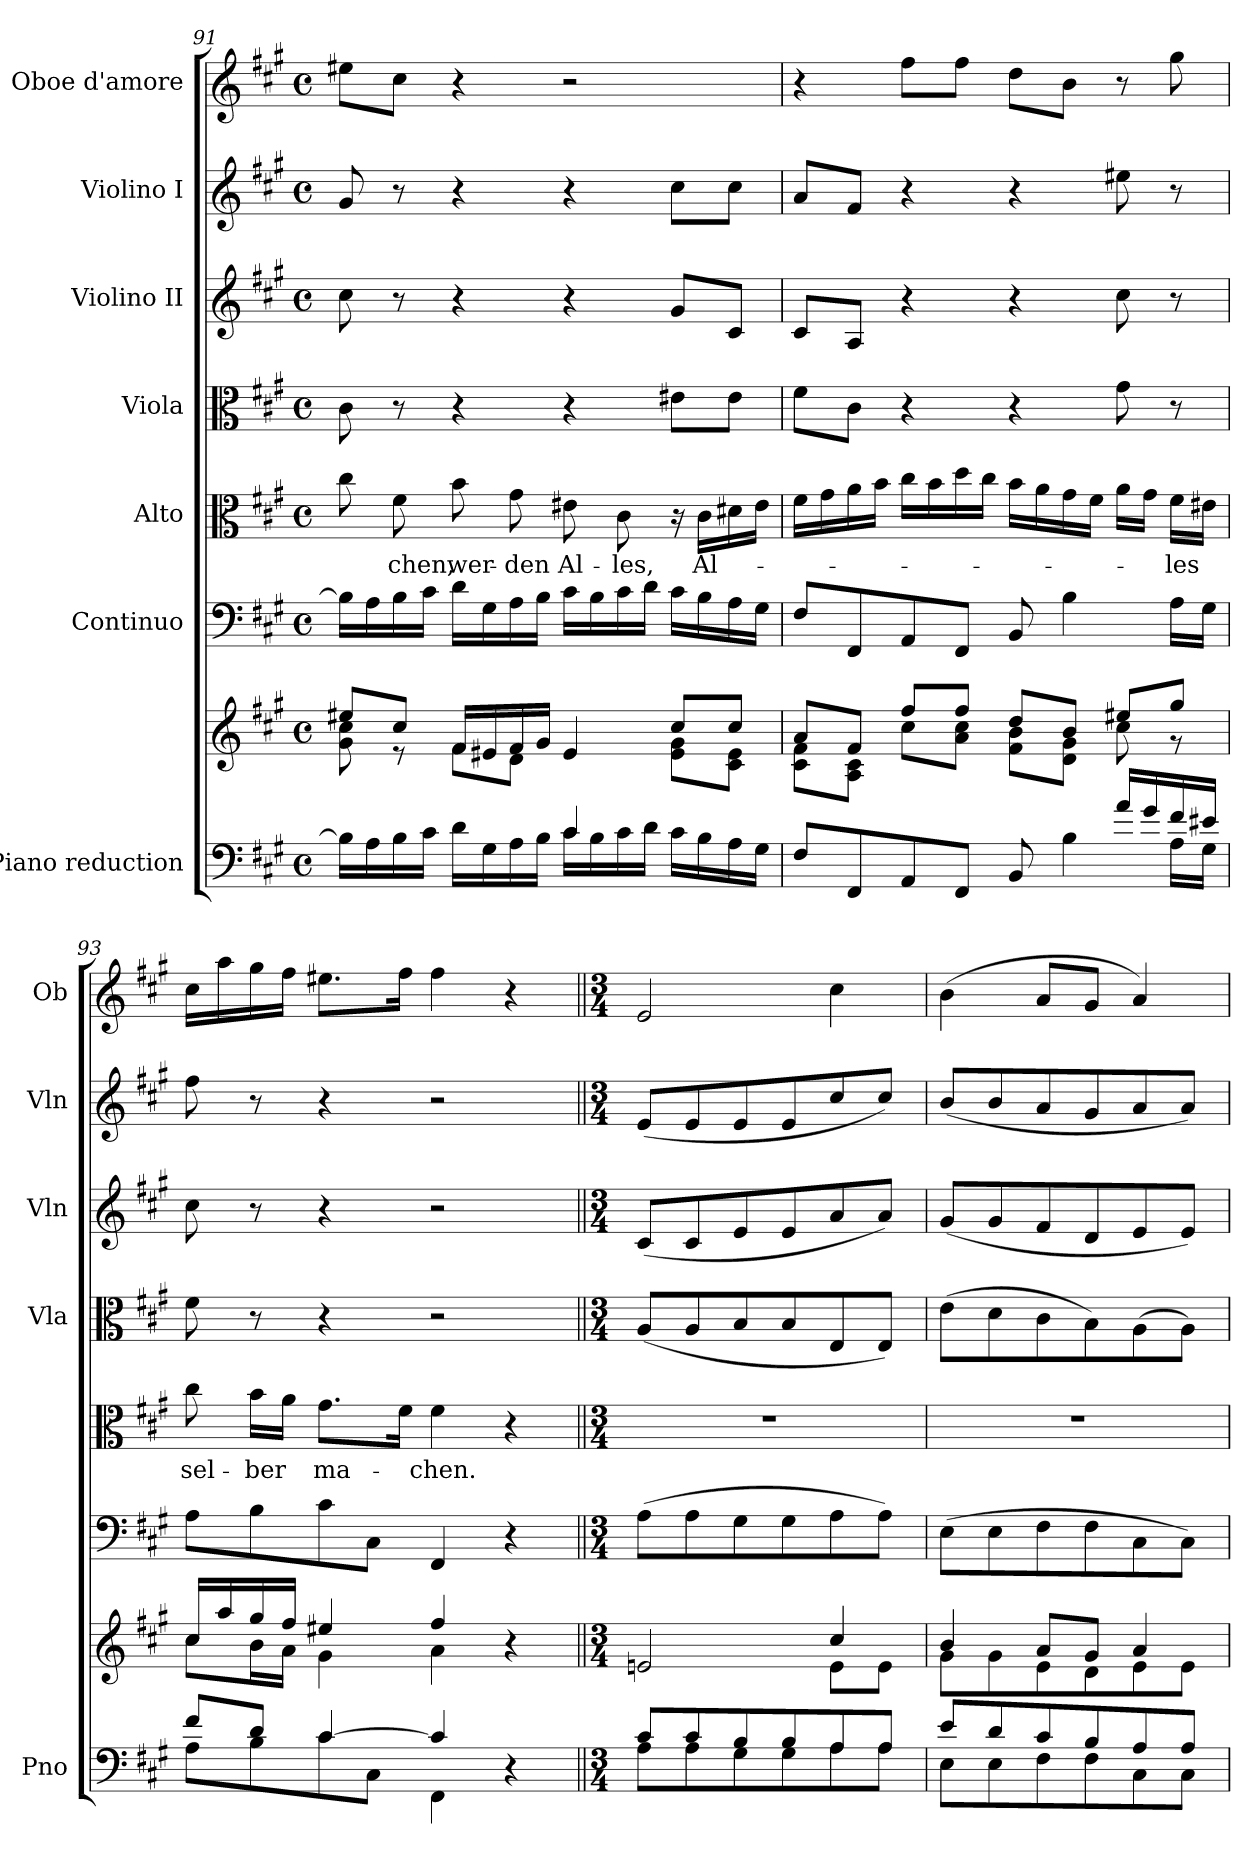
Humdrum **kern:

**kern	**kern	**kern	**kern	**text	**kern	**kern	**kern	**kern
*part7	*part7	*part6	*part5	*part5	*part4	*part3	*part2	*part1
*staff8	*staff7	*staff6	*staff5	*staff5	*staff4	*staff3	*staff2	*staff1
*I"Piano reduction	*	*I"Continuo	*I"Alto	*	*I"Viola	*I"Violino II	*I"Violino I	*I"Oboe d'amore
*I'Pno	*	*	*	*	*I'Vla	*I'Vln	*I'Vln	*I'Ob
*clefF4	*clefG2	*clefF4	*clefC3	*	*clefC3	*clefG2	*clefG2	*clefG2
*k[f#c#g#]	*k[f#c#g#]	*k[f#c#g#]	*k[f#c#g#]	*	*k[f#c#g#]	*k[f#c#g#]	*k[f#c#g#]	*k[f#c#g#]
*M4/4	*M4/4	*M4/4	*M4/4	*	*M4/4	*M4/4	*M4/4	*M4/4
*met(c)	*met(c)	*met(c)	*met(c)	*	*met(c)	*met(c)	*met(c)	*met(c)
=91	=91	=91	=91	=91	=91	=91	=91	=91
*^	*^	*	*	*	*	*	*	*
2ryy	16B\LL]	8ee#X/L	8g#\ 8cc#\	16B\LL]	8cc#\	.	8c#\	8cc#\	8g#/	8ee#X\L
.	16A\	.	.	16A\	.	.	.	.	.	.
!	!	!	!	!	!	!LO:LY:b	!	!	!	!
.	16B\	8cc#/J	8r	16B\	8f#\	-chen,	8r	8r	8r	8cc#\J
.	16c#\JJ	.	.	16c#\JJ	.	.	.	.	.	.
!	!	!	!	!	!	!LO:LY:b	!	!	!	!
.	16d\LL	16f#/LL	8f#\L	16d\LL	8b\	wer-	4r	4r	4r	4r
.	16G#\	16e#X/	.	16G#\	.	.	.	.	.	.
!	!	!	!	!	!	!LO:LY:b	!	!	!	!
.	16A\	16f#/	8d\J	16A\	8g#\	-den	.	.	.	.
.	16B\JJ	16g#/JJ	.	16B\JJ	.	.	.	.	.	.
!	!	!	!	!	!	!LO:LY:b	!	!	!	!
4c#/	16c#\LL	4e#/	4ryy	16c#\LL	8e#X\	Al-	4r	4r	4r	2r
.	16B\	.	.	16B\	.	.	.	.	.	.
!	!	!	!	!	!	!LO:LY:b	!	!	!	!
.	16c#\	.	.	16c#\	8c#\	-les,	.	.	.	.
.	16d\JJ	.	.	16d\JJ	.	.	.	.	.	.
4ryy	16c#\LL	8cc#/L	8e#\ 8g#\L	16c#\LL	16r	.	8e#X\L	8g#/L	8cc#\L	.
!	!	!	!	!	!	!LO:LY:b	!	!	!	!
.	16B\	.	.	16B\	16c#\LL	Al-	.	.	.	.
.	16A\	8cc#/J	8c#\ 8e#\J	16A\	16d#X\	.	8e#\J	8c#/J	8cc#\J	.
.	16G#\JJ	.	.	16G#\JJ	16e#\JJ	.	.	.	.	.
=92	=92	=92	=92	=92	=92	=92	=92	=92	=92	=92
8F#/L	2ryy	8a/L	8c#\ 8f#\L	8F#/L	16f#\LL	.	8f#\L	8c#/L	8a/L	4r
.	.	.	.	.	16g#\	.	.	.	.	.
8FF#/	.	8f#/J	8A\ 8c#\J	8FF#/	16a\	.	8c#\J	8A/J	8f#/J	.
.	.	.	.	.	16b\JJ	.	.	.	.	.
8AA/	.	8ff#/L	8cc#\L	8AA/	16cc#\LL	.	4r	4r	4r	8ff#\L
.	.	.	.	.	16b\	.	.	.	.	.
8FF#/J	.	8ff#/J	8a\ 8cc#\J	8FF#/J	16dd\	.	.	.	.	8ff#\J
.	.	.	.	.	16cc#\JJ	.	.	.	.	.
4ryy	8BB/	8dd/L	8f#\ 8b\L	8BB/	16b\LL	.	4r	4r	4r	8dd\L
.	.	.	.	.	16a\	.	.	.	.	.
.	4B\	8b/J	8d\ 8g#\J	4B\	16g#\	.	.	.	.	8b\J
.	.	.	.	.	16f#\JJ	.	.	.	.	.
16a/LL	.	8ee#X/L	8cc#\	.	16a\LL	.	8g#\	8cc#\	8ee#X\	8r
16g#/	.	.	.	.	16g#\JJ	.	.	.	.	.
!	!	!	!	!	!	!LO:LY:b	!	!	!	!
16f#/	16A\LL	8gg#/J	8r	16A\LL	16f#\LL	-les	8r	8r	8r	8gg#\
16e#X/JJ	16G#\JJ	.	.	16G#\JJ	16e#X\JJ	.	.	.	.	.
!!LO:LB:g=z
=93	=93	=93	=93	=93	=93	=93	=93	=93	=93	=93
!	!	!	!	!	!	!LO:LY:b	!	!	!	!
8f#/L	8A\L	16cc#/LL	8cc#\L	8A\L	8cc#\	sel-	8f#\	8cc#\	8ff#\	16cc#\LL
.	.	16aa/	.	.	.	.	.	.	.	16aa\
!	!	!	!	!	!	!LO:LY:b	!	!	!	!
8d/J	8B\	16gg#/	16b\L	8B\	16b\LL	-ber	8r	8r	8r	16gg#\
.	.	16ff#/JJ	16a\JJ	.	16a\JJ	.	.	.	.	16ff#\JJ
!	!	!	!	!	!	!LO:LY:b	!	!	!	!
[4c#/	8c#\	4ee#X/	4g#\	8c#\	8.g#\L	ma-	4r	4r	4r	8.ee#X\L
.	8C#\J	.	.	8C#\J	.	.	.	.	.	.
.	.	.	.	.	16f#\Jk	.	.	.	.	16ff#\Jk
!	!	!	!	!	!	!LO:LY:b	!	!	!	!
4c#/]	4FF#\	4ff#/	4a\	4FF#/	4f#\	-chen.	2r	2r	2r	4ff#\
4r	4ryy	4r	4ryy	4r	4r	.	.	.	.	4r
=94||	=94||	=94||	=94||	=94||	=94||	=94||	=94||	=94||	=94||	=94||
*M3/4	*	*M3/4	*	*M3/4	*M3/4	*	*M3/4	*M3/4	*M3/4	*M3/4
8c#/L	8A\L	2en/	2ryy	(>8A\L	2.r	.	(<8A/L	(<8c#/L	(<8e/L	2e/
8c#/	8A\	.	.	8A\	.	.	8A/	8c#/	8e/	.
8B/	8G#\	.	.	8G#\	.	.	8B/	8e/	8e/	.
8B/	8G#\	.	.	8G#\	.	.	8B/	8e/	8e/	.
8A/	8A\	4cc#/	8e\L	8A\	.	.	8E/	8a/	8cc#/	4cc#\
8A/J	8A\J	.	8e\J	8A\J)	.	.	8E/J)	8a/J)	8cc#/J)	.
=95	=95	=95	=95	=95	=95	=95	=95	=95	=95	=95
8e/L	8E\L	4b/	8g#\L	(>8E\L	2.r	.	(>8e\L	(<8g#/L	(<8b/L	(>4b\
8d/	8E\	.	8g#\	8E\	.	.	8d\	8g#/	8b/	.
8c#/	8F#\	8a/L	8e\	8F#\	.	.	8c#\	8f#/	8a/	8a/L
8B/	8F#\	8g#/J	8d\	8F#\	.	.	8B\)	8d/	8g#/	8g#/J
8A/	8C#\	4a/	8e\	8C#\	.	.	(>8A\	8e/	8a/	4a/)
8A/J	8C#\J	.	8e\J	8C#\J)	.	.	8A\J)	8e/J)	8a/J)	.
*v	*v	*	*	*	*	*	*	*	*	*
*	*v	*v	*	*	*	*	*	*	*
=	=	=	=	=	=	=	=	=
*-	*-	*-	*-	*-	*-	*-	*-	*-
